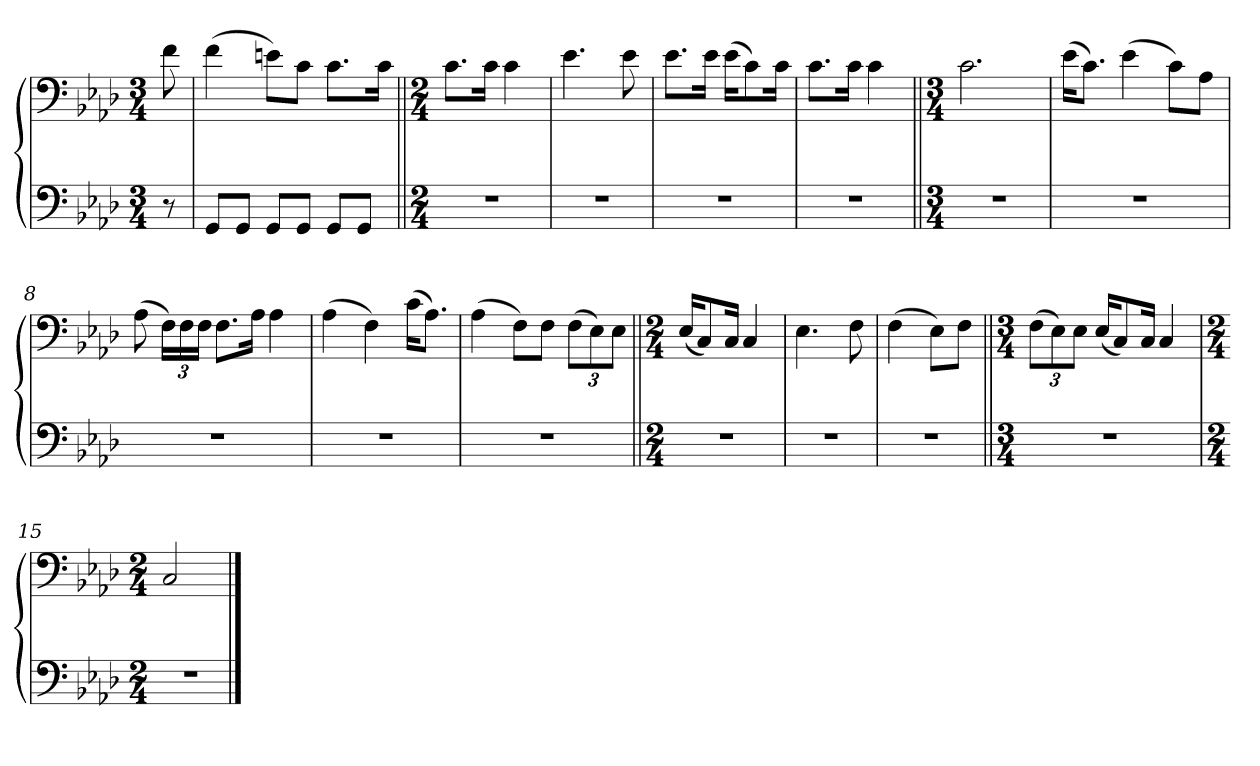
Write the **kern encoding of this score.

**kern	**kern
*part1	*part1
*staff2	*staff1
*clefF4	*clefF4
*k[b-e-a-d-]	*k[b-e-a-d-]
*M3/4	*M3/4
=	=
8r	8f\
=1	=1
8GG/L	(4f\
8GG/J	.
8GG/L	8en\L)
8GG/J	8c\J
8GG/L	8.c\L
8GG/J	.
.	16c\Jk
=2||	=2||
*M2/4	*M2/4
2r	8.c\L
.	16c\Jk
.	4c\
=3	=3
2r	4.e-\
.	8e-\
=4	=4
2r	8.e-\L
.	16e-\Jk
.	(16e-\KL
.	8c\)
.	16c\Jk
=5	=5
2r	8.c\L
.	16c\Jk
.	4c\
=6||	=6||
*M3/4	*M3/4
2.r	2.c\
=7	=7
2.r	(16e-\KL
.	8.c\J)
.	(4e-\
.	8c\L)
.	8A-\J
=8	=8
2.r	(8A-\
.	24F\LL)
.	24F\
.	24F\JJ
.	8.F\L
.	16A-\Jk
.	4A-\
=9	=9
2.r	(4A-\
.	4F\)
.	(16c\KL
.	8.A-\J)
=10	=10
2.r	(4A-\
.	8F\L)
.	8F\J
.	(12F\L
.	12E-\)
.	12E-\J
=11||	=11||
*M2/4	*M2/4
2r	(16E-/KL
.	8C/)
.	16C/Jk
.	4C/
=12	=12
2r	4.E-\
.	8F\
=13	=13
2r	(4F\
.	8E-\L)
.	8F\J
=14||	=14||
*M3/4	*M3/4
2.r	(12F\L
.	12E-\)
.	12E-\J
.	(16E-/KL
.	8C/)
.	16C/Jk
.	4C/
=15	=15
*M2/4	*M2/4
2r	2C/
==	==
*-	*-
